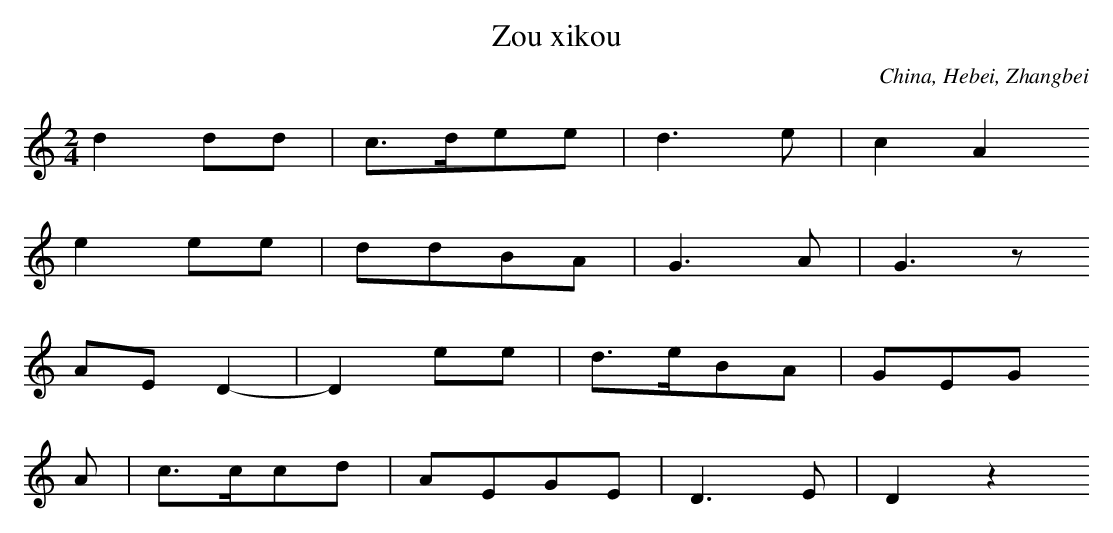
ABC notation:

X:1
T: Zou xikou
O: China, Hebei, Zhangbei
M: 2/4
L: 1/16
K: C
d4d2d2 | c3de2e2 | d6e2 | c4A4
e4e2e2 | d2d2B2A2 | G6A2 | G6z2
A2E2D4- | D4e2e2 | d3eB2A2 | G2E2G2
A2 | c3cc2d2 | A2E2G2E2 | D6E2 | D4z4
